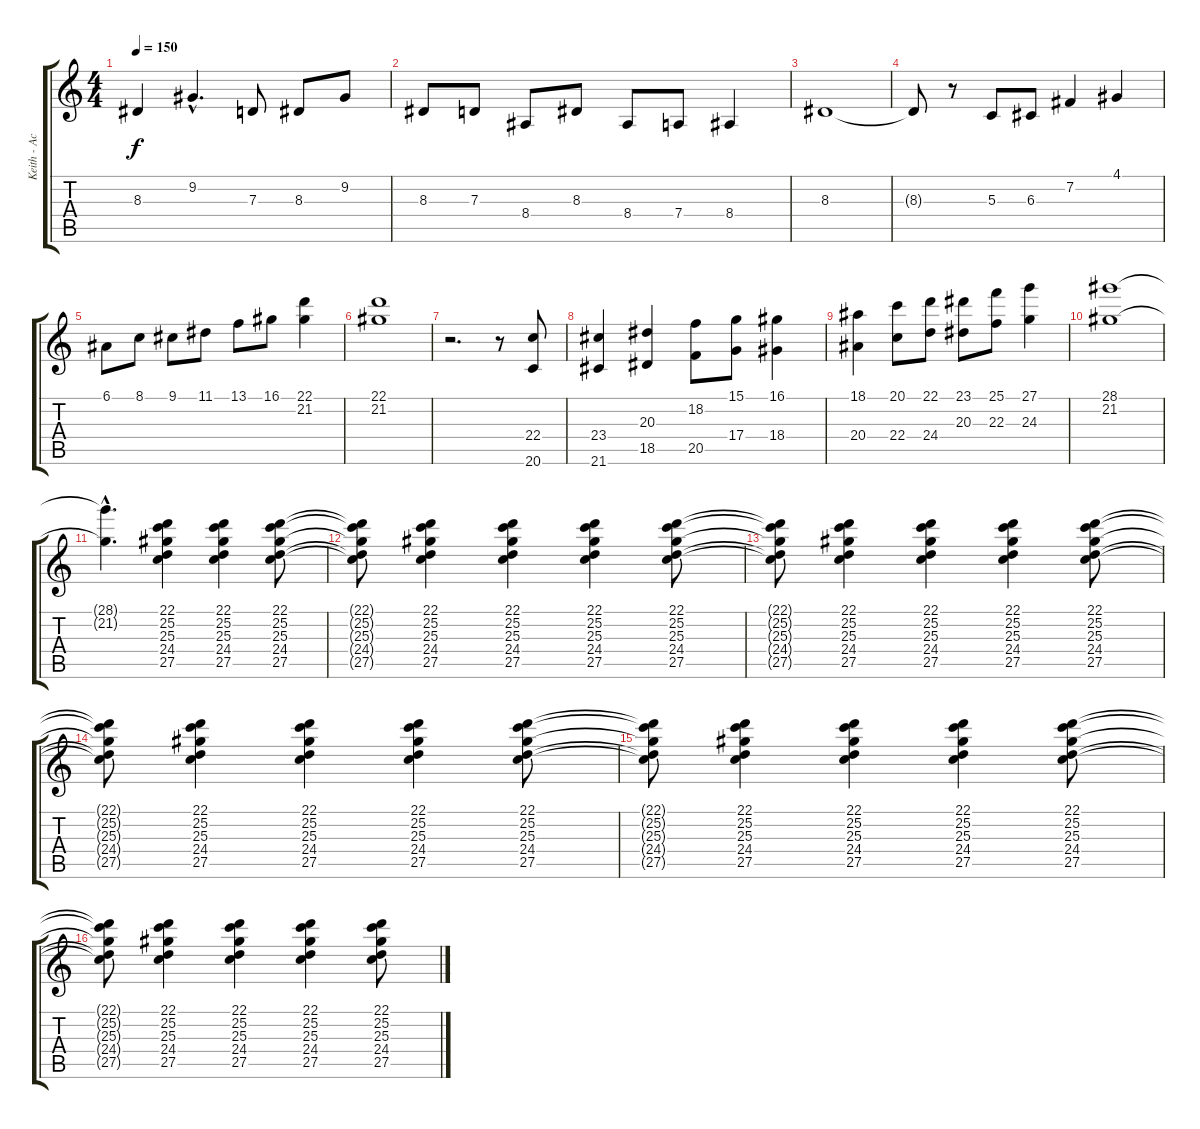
\track ("Keith - Acoustic Grand Piano" "Keith - Ac") {instrument acousticgrandpiano}
\staff {score tabs}
\tuning (E4 B3 G3 D3 A2 E2) {hide}
\ts (4 4)
\tempo 150
\clef g2
\ks c
8.3.4{dy f} 9.2{hac}.4{d} 7.3.8 8.3.8 9.2.8 |
8.3.8 7.3.8 8.4.8 8.3.8 8.4.8 7.4.8 8.4.4 |
8.3.1 |
8.3{t}.8 r.8 5.3.8 6.3.8 7.2.4 4.1.4 |
6.1.8 8.1.8 9.1.8 11.1.8 13.1.8 16.1.8 (22.1 21.2).4 |
(22.1 21.2).1 |
r.2{d} r.8 (22.4 20.6).8 |
(23.4 21.6).4 (20.3 18.5).4 (18.2 20.5).8 (15.1 17.4).8 (16.1 18.4).4 |
(18.1 20.4).4 (20.1 22.4).8 (22.1 24.4).8 (23.1 20.3).8 (25.1 22.3).8 (27.1 24.3).4 |
(28.1 21.2).1 |
(28.1{hac t} 21.2{hac t}).4{d} (22.1 25.2 25.3 24.4 27.5).4 (22.1 25.2 25.3 24.4 27.5).4 (22.1 25.2 25.3 24.4 27.5).8 |
(22.1{t} 25.2{t} 25.3{t} 24.4{t} 27.5{t}).8 (22.1 25.2 25.3 24.4 27.5).4 (22.1 25.2 25.3 24.4 27.5).4 (22.1 25.2 25.3 24.4 27.5).4 (22.1 25.2 25.3 24.4 27.5).8 |
(22.1{t} 25.2{t} 25.3{t} 24.4{t} 27.5{t}).8 (22.1 25.2 25.3 24.4 27.5).4 (22.1 25.2 25.3 24.4 27.5).4 (22.1 25.2 25.3 24.4 27.5).4 (22.1 25.2 25.3 24.4 27.5).8 |
(22.1{t} 25.2{t} 25.3{t} 24.4{t} 27.5{t}).8 (22.1 25.2 25.3 24.4 27.5).4 (22.1 25.2 25.3 24.4 27.5).4 (22.1 25.2 25.3 24.4 27.5).4 (22.1 25.2 25.3 24.4 27.5).8 |
(22.1{t} 25.2{t} 25.3{t} 24.4{t} 27.5{t}).8 (22.1 25.2 25.3 24.4 27.5).4 (22.1 25.2 25.3 24.4 27.5).4 (22.1 25.2 25.3 24.4 27.5).4 (22.1 25.2 25.3 24.4 27.5).8 |
(22.1{t} 25.2{t} 25.3{t} 24.4{t} 27.5{t}).8 (22.1 25.2 25.3 24.4 27.5).4 (22.1 25.2 25.3 24.4 27.5).4 (22.1 25.2 25.3 24.4 27.5).4 (22.1 25.2 25.3 24.4 27.5).8
